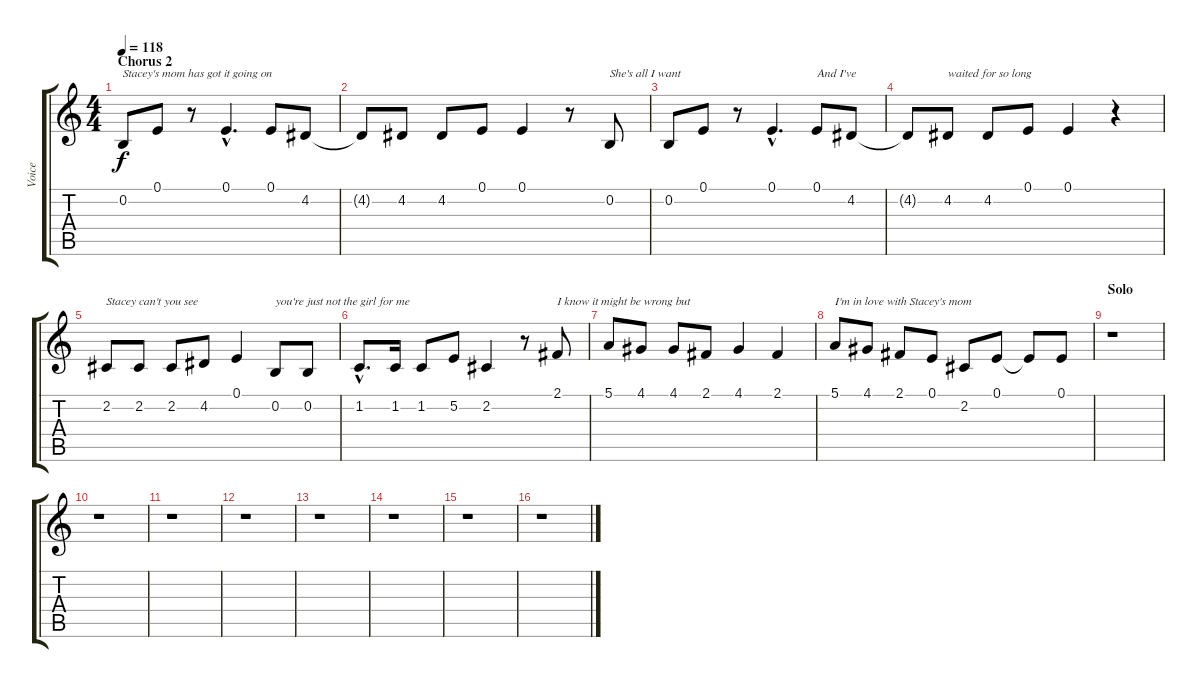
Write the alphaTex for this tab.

\track ("Voice" "Voice") {instrument tenorsax}
\staff {score tabs}
\tuning (E4 B3 G3 D3 A2 E2) {hide}
\ts (4 4)
\section ("" "Chorus 2")
\tempo 118
\clef g2
\ks c
0.2.8{txt "Stacey's mom has got it going on" dy f} 0.1.8 r.8 0.1{hac}.4{d} 0.1.8 4.2.8 |
4.2{t}.8 4.2.8 4.2.8 0.1.8 0.1.4 r.8 0.2.8{txt "She's all I want"} |
0.2.8 0.1.8 r.8 0.1{hac}.4{d} 0.1.8{txt "And I've"} 4.2.8 |
4.2{t}.8 4.2.8{txt "waited for so long"} 4.2.8 0.1.8 0.1.4 r.4 |
2.2.8{txt "Stacey can't you see"} 2.2.8 2.2.8 4.2.8 0.1.4 0.2.8{txt "you're just not the girl for me"} 0.2.8 |
1.2{hac}.8{d} 1.2.16 1.2.8 5.2.8 2.2.4 r.8 2.1.8{txt "I know it might be wrong but"} |
5.1.8 4.1.8 4.1.8 2.1.8 4.1.4 2.1.4 |
5.1.8{txt "I'm in love with Stacey's mom"} 4.1.8 2.1.8 0.1.8 2.2.8 0.1.8 0.1{t}.8 0.1.8 |
\section ("" "Solo")
r.1 |
r.1 |
r.1 |
r.1 |
r.1 |
r.1 |
r.1 |
r.1
